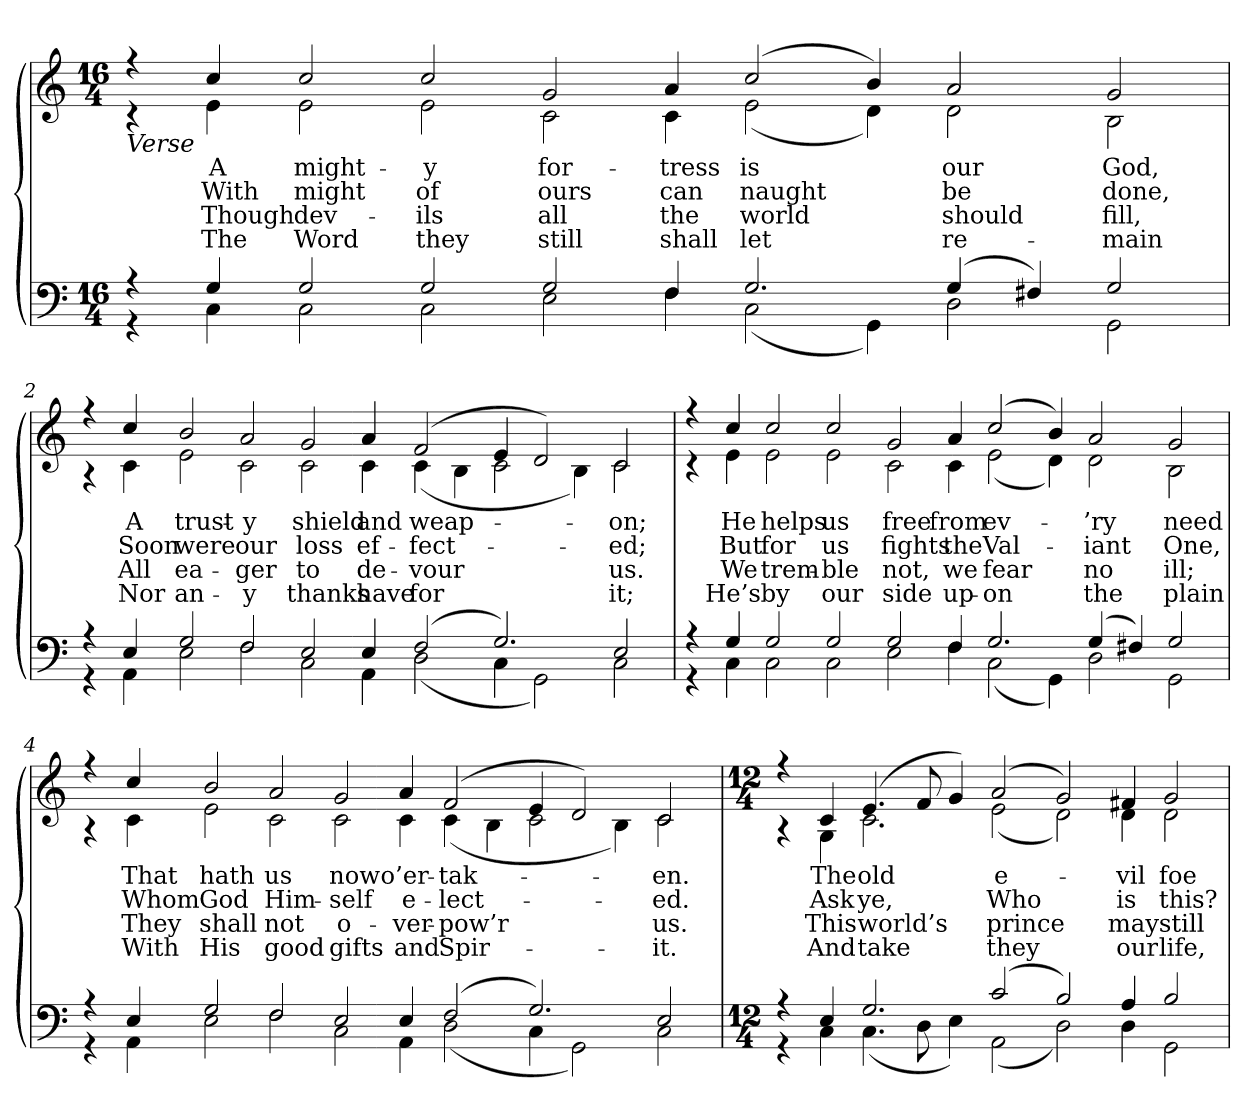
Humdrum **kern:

**kern	**kern	**text	**text	**text	**text
*part2	*part1	*part1	*part1	*part1	*part1
*staff2	*staff1	*staff1	*staff1	*staff1	*staff1
*clefF4	*clefG2	*	*	*	*
*k[]	*k[]	*	*	*	*
*M16/4	*M16/4	*	*	*	*
=1	=1	=1	=1	=1	=1
*^	*^	*	*	*	*
!	!	!LO:TX:b:i:t=Verse	!	!	!	!	!
4r	4r	4r	4r	.	.	.	.
!	!	!	!	!LO:LY:b	!LO:LY:b	!LO:LY:b	!LO:LY:b
4G/	4C\	4cc/	4e\	A	With	Though	The
!	!	!	!	!LO:LY:b	!LO:LY:b	!LO:LY:b	!LO:LY:b
2G/	2C\	2cc/	2e\	might-	might	dev-	Word
!	!	!	!	!LO:LY:b	!LO:LY:b	!LO:LY:b	!LO:LY:b
2G/	2C\	2cc/	2e\	-y	of	-ils	they
!	!	!	!	!LO:LY:b	!LO:LY:b	!LO:LY:b	!LO:LY:b
2G/	2E\	2g/	2c\	for-	ours	all	still
!	!	!	!	!LO:LY:b	!LO:LY:b	!LO:LY:b	!LO:LY:b
4F/	4F\	4a/	4c\	-tress	can	the	shall
!	!	!	!	!LO:LY:b	!LO:LY:b	!LO:LY:b	!LO:LY:b
2.G/	(<2C\	(>2cc/	(<2e\	is	naught	world	let
.	4GG\)	4b/)	4d\)	.	.	.	.
!	!	!	!	!LO:LY:b	!LO:LY:b	!LO:LY:b	!LO:LY:b
(>4G/	2D\	2a/	2d\	our	be	should	re-
4F#X/)	.	.	.	.	.	.	.
!	!	!	!	!LO:LY:b	!LO:LY:b	!LO:LY:b	!LO:LY:b
2G/	2GG\	2g/	2B\	God,	done,	fill,	-main
!!LO:LB:g=z	!!
=2	=2	=2	=2	=2	=2	=2	=2
4r	4r	4r	4r	.	.	.	.
!	!	!	!	!LO:LY:b	!LO:LY:b	!LO:LY:b	!LO:LY:b
4E/	4AA\	4cc/	4c\	A	Soon	All	Nor
!	!	!	!	!LO:LY:b	!LO:LY:b	!LO:LY:b	!LO:LY:b
2G/	2E\	2b/	2e\	trust-	were	ea-	an-
!	!	!	!	!LO:LY:b	!LO:LY:b	!LO:LY:b	!LO:LY:b
2F/	2F\	2a/	2c\	-y	our	-ger	-y
!	!	!	!	!LO:LY:b	!LO:LY:b	!LO:LY:b	!LO:LY:b
2E/	2C\	2g/	2c\	shield	loss	to	thanks
!	!	!	!	!LO:LY:b	!LO:LY:b	!LO:LY:b	!LO:LY:b
4E/	4AA\	4a/	4c\	and	ef-	de-	have
!	!	!	!	!LO:LY:b	!LO:LY:b	!LO:LY:b	!LO:LY:b
(>2F/	(<2D\	(>2f/	(<4c\	weap-	-fect-	-vour	for
.	.	.	4B\	.	.	.	.
2.G/)	4C\	4e/	2c\	.	.	.	.
.	2GG\)	2d/)	.	.	.	.	.
.	.	.	4B\)	.	.	.	.
!	!	!	!	!LO:LY:b	!LO:LY:b	!LO:LY:b	!LO:LY:b
2E/	2C\	2c/	2c\	-on;	-ed;	us.	it;
!!LO:LB:g=z	!!
=3	=3	=3	=3	=3	=3	=3	=3
4r	4r	4r	4r	.	.	.	.
!	!	!	!	!LO:LY:b	!LO:LY:b	!LO:LY:b	!LO:LY:b
4G/	4C\	4cc/	4e\	He	But	We	He’s
!	!	!	!	!LO:LY:b	!LO:LY:b	!LO:LY:b	!LO:LY:b
2G/	2C\	2cc/	2e\	helps	for	trem-	by
!	!	!	!	!LO:LY:b	!LO:LY:b	!LO:LY:b	!LO:LY:b
2G/	2C\	2cc/	2e\	us	us	-ble	our
!	!	!	!	!LO:LY:b	!LO:LY:b	!LO:LY:b	!LO:LY:b
2G/	2E\	2g/	2c\	free	fights	not,	side
!	!	!	!	!LO:LY:b	!LO:LY:b	!LO:LY:b	!LO:LY:b
4F/	4F\	4a/	4c\	from	the	we	up-
!	!	!	!	!LO:LY:b	!LO:LY:b	!LO:LY:b	!LO:LY:b
2.G/	(<2C\	(>2cc/	(<2e\	ev-	Val-	fear	-on
.	4GG\)	4b/)	4d\)	.	.	.	.
!	!	!	!	!LO:LY:b	!LO:LY:b	!LO:LY:b	!LO:LY:b
(>4G/	2D\	2a/	2d\	-’ry	-iant	no	the
4F#X/)	.	.	.	.	.	.	.
!	!	!	!	!LO:LY:b	!LO:LY:b	!LO:LY:b	!LO:LY:b
2G/	2GG\	2g/	2B\	need	One,	ill;	plain
!!LO:LB:g=z	!!
=4	=4	=4	=4	=4	=4	=4	=4
4r	4r	4r	4r	.	.	.	.
!	!	!	!	!LO:LY:b	!LO:LY:b	!LO:LY:b	!LO:LY:b
4E/	4AA\	4cc/	4c\	That	Whom	They	With
!	!	!	!	!LO:LY:b	!LO:LY:b	!LO:LY:b	!LO:LY:b
2G/	2E\	2b/	2e\	hath	God	shall	His
!	!	!	!	!LO:LY:b	!LO:LY:b	!LO:LY:b	!LO:LY:b
2F/	2F\	2a/	2c\	us	Him-	not	good
!	!	!	!	!LO:LY:b	!LO:LY:b	!LO:LY:b	!LO:LY:b
2E/	2C\	2g/	2c\	now	-self	o-	gifts
!	!	!	!	!LO:LY:b	!LO:LY:b	!LO:LY:b	!LO:LY:b
4E/	4AA\	4a/	4c\	o’er-	e-	-ver-	and
!	!	!	!	!LO:LY:b	!LO:LY:b	!LO:LY:b	!LO:LY:b
(>2F/	(<2D\	(>2f/	(<4c\	-tak-	-lect-	-pow’r	Spir-
.	.	.	4B\	.	.	.	.
2.G/)	4C\	4e/	2c\	.	.	.	.
.	2GG\)	2d/)	.	.	.	.	.
.	.	.	4B\)	.	.	.	.
!	!	!	!	!LO:LY:b	!LO:LY:b	!LO:LY:b	!LO:LY:b
2E/	2C\	2c/	2c\	-en.	-ed.	us.	-it.
!!LO:LB:g=z	!!
=5	=5	=5	=5	=5	=5	=5	=5
*M12/4	*	*M12/4	*	*	*	*	*
4r	4r	4r	4r	.	.	.	.
!	!	!	!	!LO:LY:b	!LO:LY:b	!LO:LY:b	!LO:LY:b
4E/	4C\	4c/	4G\	The	Ask	This	And
!	!	!	!	!LO:LY:b	!LO:LY:b	!LO:LY:b	!LO:LY:b
2.G/	(<4.C\	(>4.e/	2.c\	old	ye,	world’s	take
.	8D\	8f/	.	.	.	.	.
.	4E\)	4g/)	.	.	.	.	.
!	!	!	!	!LO:LY:b	!LO:LY:b	!LO:LY:b	!LO:LY:b
(>2c/	(<2AA\	(>2a/	(<2e\	e-	Who	prince	they
2B/)	2D\)	2g/)	2d\)	.	.	.	.
!	!	!	!	!LO:LY:b	!LO:LY:b	!LO:LY:b	!LO:LY:b
4A/	4D\	4f#X/	4d\	-vil	is	may	our
!	!	!	!	!LO:LY:b	!LO:LY:b	!LO:LY:b	!LO:LY:b
2B/	2GG\	2g/	2d\	foe	this?	still	life,
*v	*v	*	*	*	*	*	*
*	*v	*v	*	*	*	*
=	=	=	=	=	=
*-	*-	*-	*-	*-	*-
